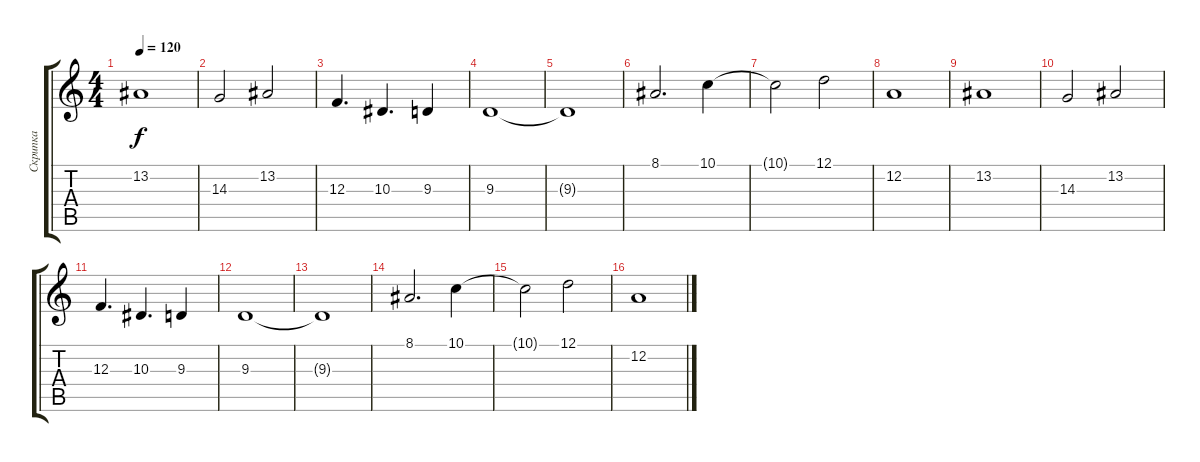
\track ("Скрипка" "Скрипка") {instrument violin}
\staff {score tabs}
\tuning (D4 A3 F3 C3 G2 C2) {hide}
\ts (4 4)
\tempo 120
\clef g2
\ks c
13.2.1{dy f} |
14.3.2 13.2.2 |
12.3.4{d} 10.3.4{d} 9.3.4 |
9.3.1 |
9.3{t}.1 |
8.1.2{d} 10.1.4 |
10.1{t}.2 12.1.2 |
12.2.1 |
13.2.1 |
14.3.2 13.2.2 |
12.3.4{d} 10.3.4{d} 9.3.4 |
9.3.1 |
9.3{t}.1 |
8.1.2{d} 10.1.4 |
10.1{t}.2 12.1.2 |
12.2.1
